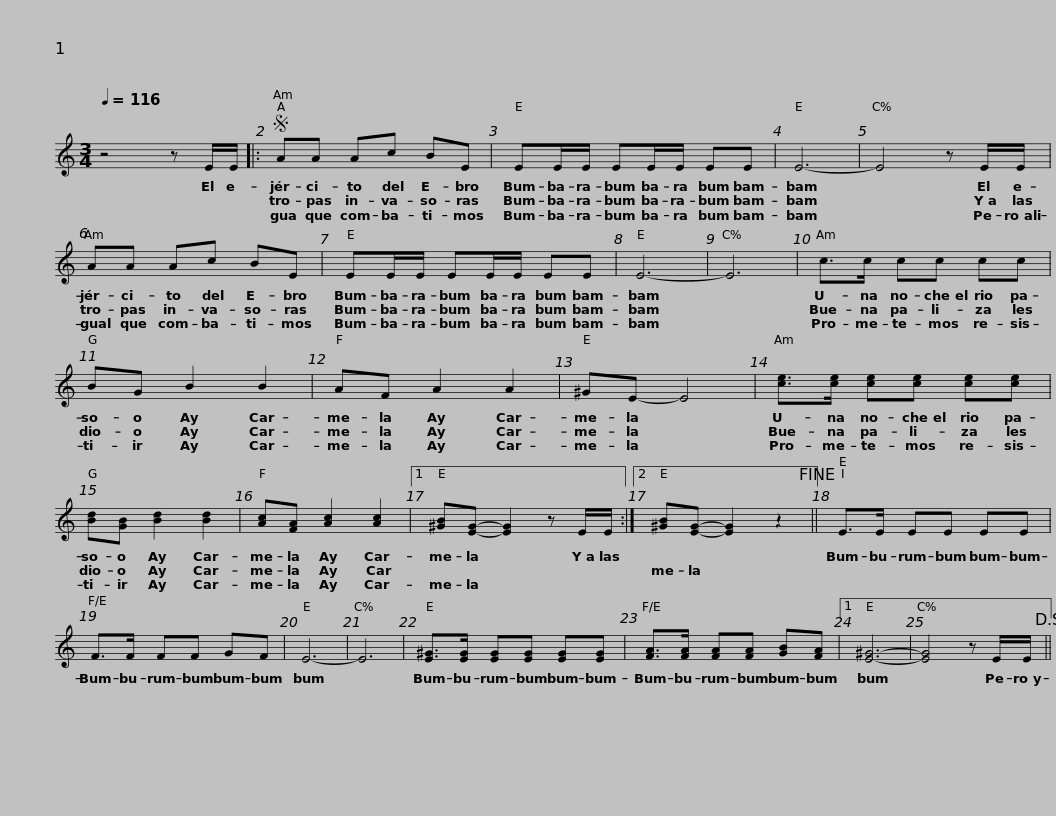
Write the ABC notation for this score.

X:1
L:1/8
Q:1/4=116
M:3/4
I:linebreak $
K:C
V:1 treble
V:1
 z4 z E/E/ |:S AA Ac BE | EE/E/ EE/E/ EE | E6- | E4 z E/E/ |$ %5
 AA Ac BE | EE/E/ EE/E/ EE | E6- | E6 | c>c cc cc |$ %10
 BG B2 B2 | AF A2 A2 | ^GE- E4 | [ce]>[ce] [ce][ce] [ce][ce] | [Bd][GB] [Bd]2 [Bd]2 | %15
 [Ac][FA] [Ac]2 [Ac]2 |1$ [^GB][EG]- [EG]2 z E/E/ :|2 [^GB][EG]- [EG]2 z2!fine! || E>E EE EE | F>F FF GF | %20
 E6- |$ E6 | [E^G]>[EG] [EG][EG] [EG][EG] | [FA]>[FA] [FA][FA] [GB][FA] |1 [E^G]6- | %25
 [EG]4 z E/E/!D.S.! || %26
